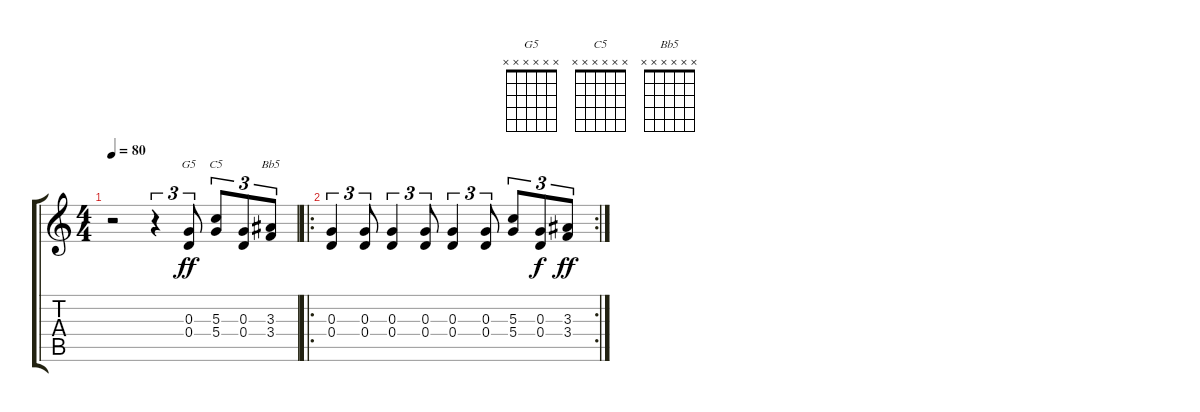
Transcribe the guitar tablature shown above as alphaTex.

\track "" {instrument acousticguitarnylon}
\staff {score tabs}
\tuning (E4 B3 G3 D3 A2 E2) {hide}
\chord ("G5" x x x x x x)
\chord ("C5" x x x x x x)
\chord ("Bb5" x x x x x x)
\ts (4 4)
\tempo 80
\clef g2
\ks c
r.2{dy ff instrument acousticguitarnylon} r.4{tu (3 2)} (0.3 0.4).8{tu (3 2) ch "G5"} (5.3 5.4).8{tu (3 2) ch "C5"} (0.3 0.4).8{tu (3 2)} (3.3 3.4).8{tu (3 2) ch "Bb5"} |
\ro
\rc 2
(0.3 0.4).4{tu (3 2)} (0.3 0.4).8{tu (3 2)} (0.3 0.4).4{tu (3 2)} (0.3 0.4).8{tu (3 2)} (0.3 0.4).4{tu (3 2)} (0.3 0.4).8{tu (3 2)} (5.3 5.4).8{tu (3 2)} (0.3 0.4).8{tu (3 2) dy f} (3.3 3.4).8{tu (3 2) dy ff}
